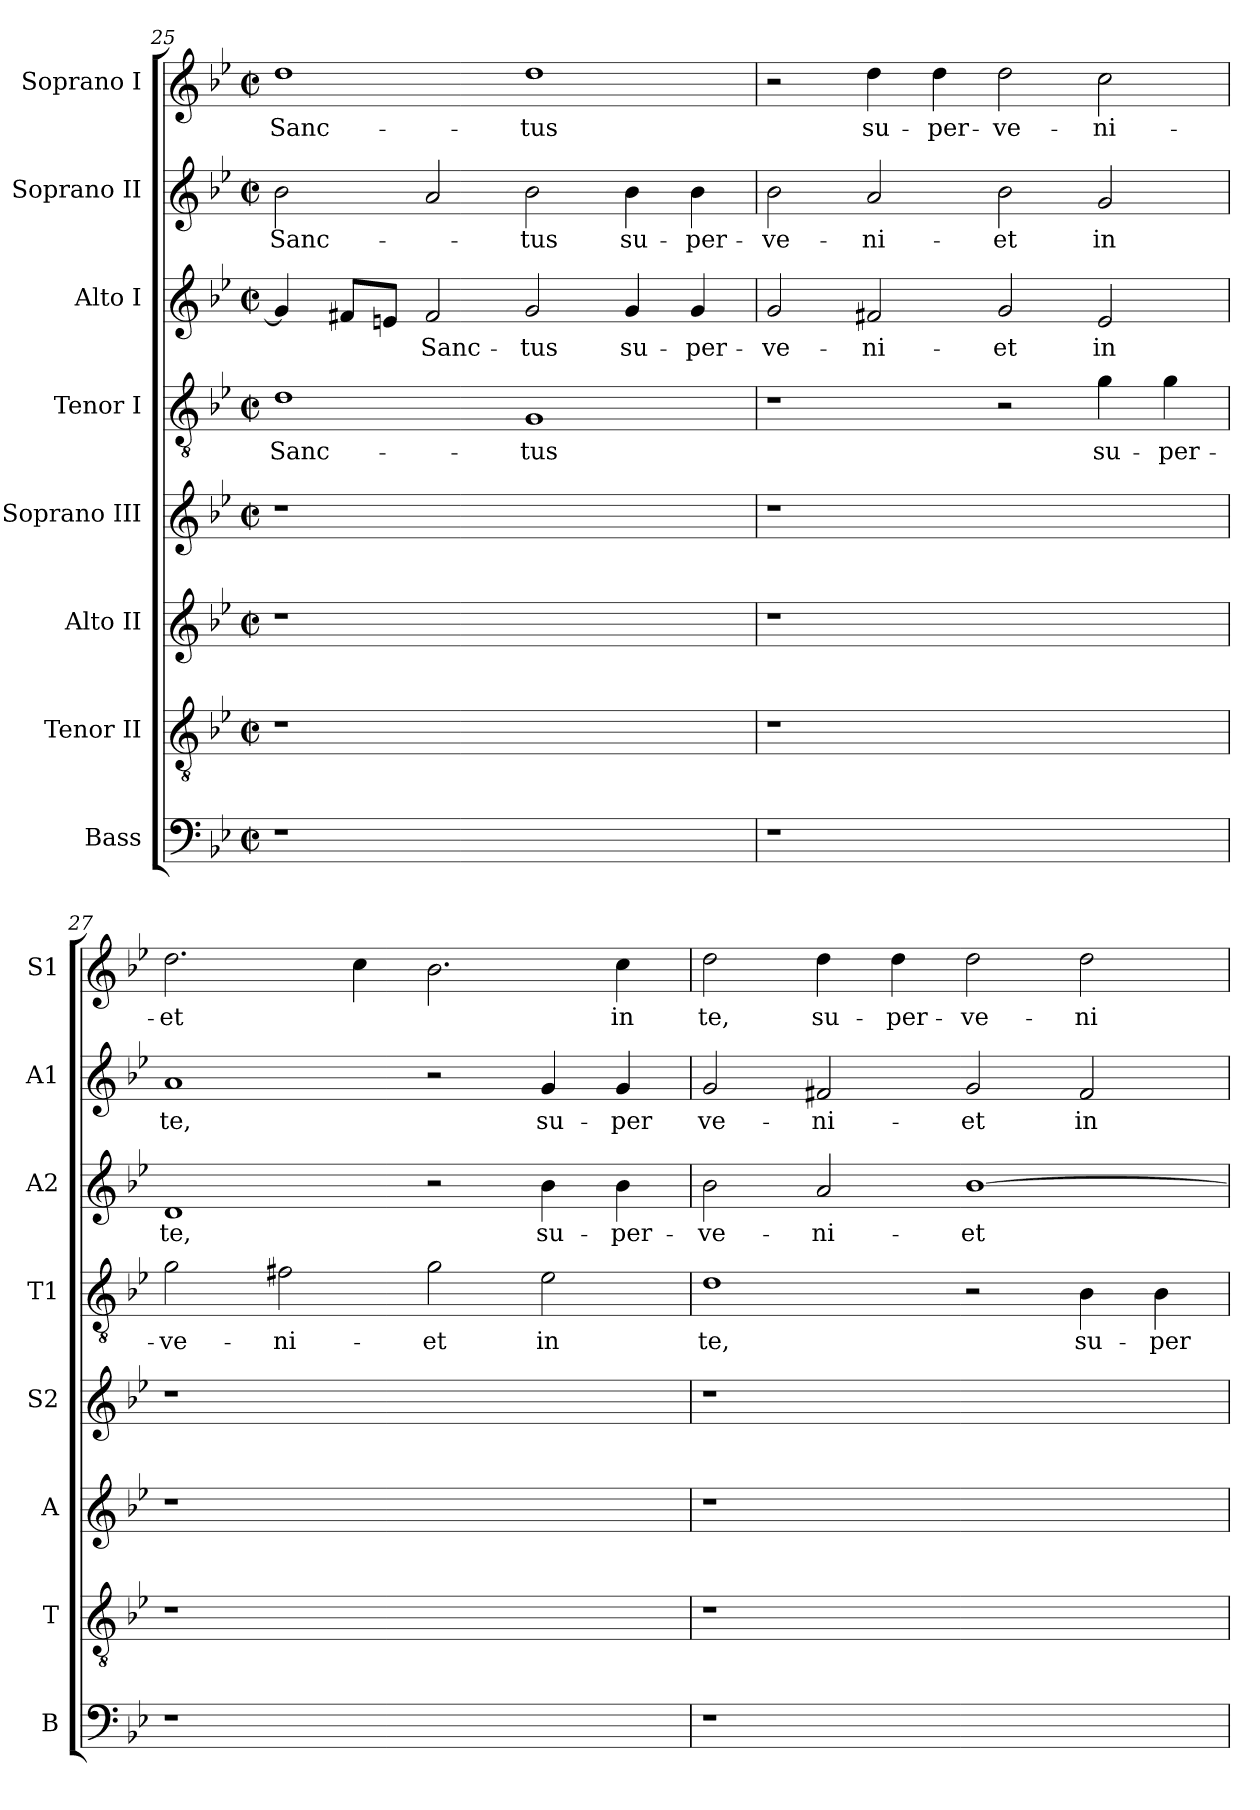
**kern	**kern	**kern	**kern	**kern	**text	**kern	**text	**kern	**text	**kern	**text
*part8	*part7	*part6	*part5	*part4	*part4	*part3	*part3	*part2	*part2	*part1	*part1
*staff8	*staff7	*staff6	*staff5	*staff4	*staff4	*staff3	*staff3	*staff2	*staff2	*staff1	*staff1
*I"Bass	*I"Tenor II	*I"Alto II	*I"Soprano III	*I"Tenor I	*	*I"Alto I	*	*I"Soprano II	*	*I"Soprano I	*
*I'B	*I'T	*I'A	*I'S2	*I'T1	*	*I'A2	*	*I'A1	*	*I'S1	*
*clefF4	*clefGv2	*clefG2	*clefG2	*clefGv2	*	*clefG2	*	*clefG2	*	*clefG2	*
*	*	*ITrd7c12	*	*	*	*	*	*	*	*	*
*k[b-e-]	*k[b-e-]	*k[b-e-]	*k[b-e-]	*k[b-e-]	*	*k[b-e-]	*	*k[b-e-]	*	*k[b-e-]	*
*B-:	*B-:	*B-:	*B-:	*B-:	*	*B-:	*	*B-:	*	*B-:	*
*M2/2	*M2/2	*M2/2	*M2/2	*M2/2	*	*M2/2	*	*M2/2	*	*M2/2	*
*met(c|)	*met(c|)	*met(c|)	*met(c|)	*met(c|)	*	*met(c|)	*	*met(c|)	*	*met(c|)	*
=25	=25	=25	=25	=25	=25	=25	=25	=25	=25	=25	=25
!LO:N:vis=1	!LO:N:vis=1	!LO:N:vis=1	!LO:N:vis=1	!	!LO:LY:b	!	!	!	!LO:LY:b	!	!LO:LY:b
1r	1r	1r	1r	1d	Sanc-	4g/]	.	2b-\	Sanc-	1dd	Sanc-
.	.	.	.	.	.	8f#X/L	.	.	.	.	.
.	.	.	.	.	.	8en/J	.	.	.	.	.
!	!	!	!	!	!	!	!LO:LY:b	!	!	!	!
.	.	.	.	.	.	2f#/	Sanc-	2a/	.	.	.
!	!	!	!	!	!LO:LY:b	!	!LO:LY:b	!	!LO:LY:b	!	!LO:LY:b
1ryy	1ryy	1ryy	1ryy	1G	-tus	2g/	-tus	2b-\	-tus	1dd	-tus
!	!	!	!	!	!	!	!LO:LY:b	!	!LO:LY:b	!	!
.	.	.	.	.	.	4g/	su-	4b-\	su-	.	.
!	!	!	!	!	!	!	!LO:LY:b	!	!LO:LY:b	!	!
.	.	.	.	.	.	4g/	-per-	4b-\	-per-	.	.
=26	=26	=26	=26	=26	=26	=26	=26	=26	=26	=26	=26
!LO:N:vis=1	!LO:N:vis=1	!LO:N:vis=1	!LO:N:vis=1	!	!	!	!LO:LY:b	!	!LO:LY:b	!	!
1r	1r	1r	1r	1r	.	2g/	-ve-	2b-\	-ve-	2r	.
!	!	!	!	!	!	!	!LO:LY:b	!	!LO:LY:b	!	!LO:LY:b
.	.	.	.	.	.	2f#X/	-ni-	2a/	-ni-	4dd\	su-
!	!	!	!	!	!	!	!	!	!	!	!LO:LY:b
.	.	.	.	.	.	.	.	.	.	4dd\	-per-
!	!	!	!	!	!	!	!LO:LY:b	!	!LO:LY:b	!	!LO:LY:b
1ryy	1ryy	1ryy	1ryy	2r	.	2g/	-et	2b-\	-et	2dd\	-ve-
!	!	!	!	!	!LO:LY:b	!	!LO:LY:b	!	!LO:LY:b	!	!LO:LY:b
.	.	.	.	4g\	su-	2e-/	in	2g/	in	2cc\	-ni-
!	!	!	!	!	!LO:LY:b	!	!	!	!	!	!
.	.	.	.	4g\	-per-	.	.	.	.	.	.
=27	=27	=27	=27	=27	=27	=27	=27	=27	=27	=27	=27
!LO:N:vis=1	!LO:N:vis=1	!LO:N:vis=1	!LO:N:vis=1	!	!LO:LY:b	!	!LO:LY:b	!	!LO:LY:b	!	!LO:LY:b
1r	1r	1r	1r	2g\	-ve-	1d	te,	1a	te,	2.dd\	-et
!	!	!	!	!	!LO:LY:b	!	!	!	!	!	!
.	.	.	.	2f#X\	-ni-	.	.	.	.	.	.
.	.	.	.	.	.	.	.	.	.	4cc\	.
!	!	!	!	!	!LO:LY:b	!	!	!	!	!	!
1ryy	1ryy	1ryy	1ryy	2g\	-et	2r	.	2r	.	2.b-\	.
!	!	!	!	!	!LO:LY:b	!	!LO:LY:b	!	!LO:LY:b	!	!
.	.	.	.	2e-\	in	4b-\	su-	4g/	su-	.	.
!	!	!	!	!	!	!	!LO:LY:b	!	!LO:LY:b	!	!LO:LY:b
.	.	.	.	.	.	4b-\	-per-	4g/	-per	4cc\	in
!!LO:LB:g=z
=28	=28	=28	=28	=28	=28	=28	=28	=28	=28	=28	=28
!LO:N:vis=1	!LO:N:vis=1	!LO:N:vis=1	!LO:N:vis=1	!	!LO:LY:b	!	!LO:LY:b	!	!LO:LY:b	!	!LO:LY:b
1r	1r	1r	1r	1d	te,	2b-\	-ve-	2g/	ve-	2dd\	te,
!	!	!	!	!	!	!	!LO:LY:b	!	!LO:LY:b	!	!LO:LY:b
.	.	.	.	.	.	2a/	-ni-	2f#X/	-ni-	4dd\	su-
!	!	!	!	!	!	!	!	!	!	!	!LO:LY:b
.	.	.	.	.	.	.	.	.	.	4dd\	-per-
!	!	!	!	!	!	!	!LO:LY:b	!	!LO:LY:b	!	!LO:LY:b
1ryy	1ryy	1ryy	1ryy	2r	.	[>1b-	-et	2g/	-et	2dd\	-ve-
!	!	!	!	!	!LO:LY:b	!	!	!	!LO:LY:b	!	!LO:LY:b
.	.	.	.	4B-\	su-	.	.	2f#/	in	2dd\	-ni-
!	!	!	!	!	!LO:LY:b	!	!	!	!	!	!
.	.	.	.	4B-\	-per-	.	.	.	.	.	.
=	=	=	=	=	=	=	=	=	=	=	=
*-	*-	*-	*-	*-	*-	*-	*-	*-	*-	*-	*-
